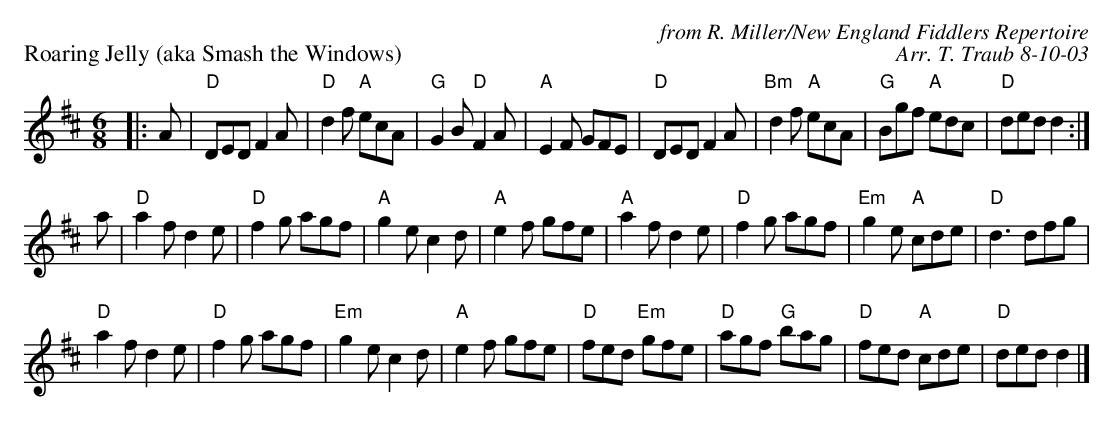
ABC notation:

X:1
P: Roaring Jelly (aka Smash the Windows)
C: from R. Miller/New England Fiddlers Repertoire
C: Arr. T. Traub 8-10-03
M: 6/8
K: D
L: 1/8
|: A|"D"DED F2 A|"D"d2 f "A"ecA|"G"G2 B "D"F2 A|"A"E2 F GFE|"D"DED F2 A|"Bm"d2 f "A"ecA|"G"Bgf "A"edc|"D"ded d2 :|
a|"D"a2 f d2 e|"D"f2 g agf|"A"g2 e c2 d|"A"e2 f gfe|"A"a2 f d2 e|"D"f2 g agf|"Em"g2 e "A"cde|"D"d3 dfg|
"D"a2 f d2 e|"D"f2 g agf|"Em"g2 e c2 d|"A"e2 f gfe|"D"fed "Em"gfe|"D"agf "G"bag|"D"fed "A"cde|"D"ded d2 |]
